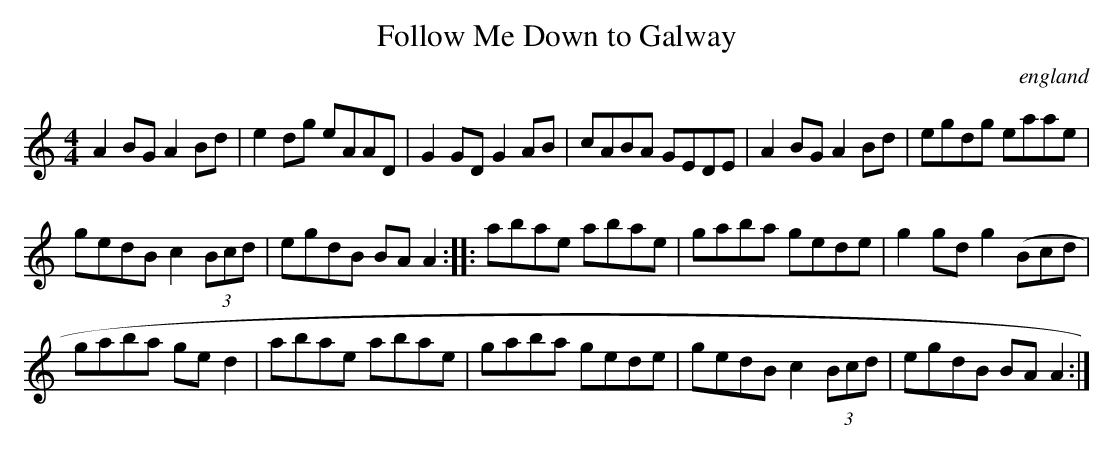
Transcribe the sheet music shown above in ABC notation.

X:1
T:Follow Me Down to Galway
O:england
M:4/4
L:1/8
K:Am
A2 BG A2 Bd|e2 dg eAAD|G2 GD G2 AB|cABA GEDE|A2 BG A2 Bd|egdg eaae|
gedB c2 (3Bcd|egdB BA A2::abae abae|gaba gede|g2 gd g2 (Bcd|
gaba ge d2|abae abae|gaba gede|gedB c2 (3Bcd|egdB BA A2:|]
